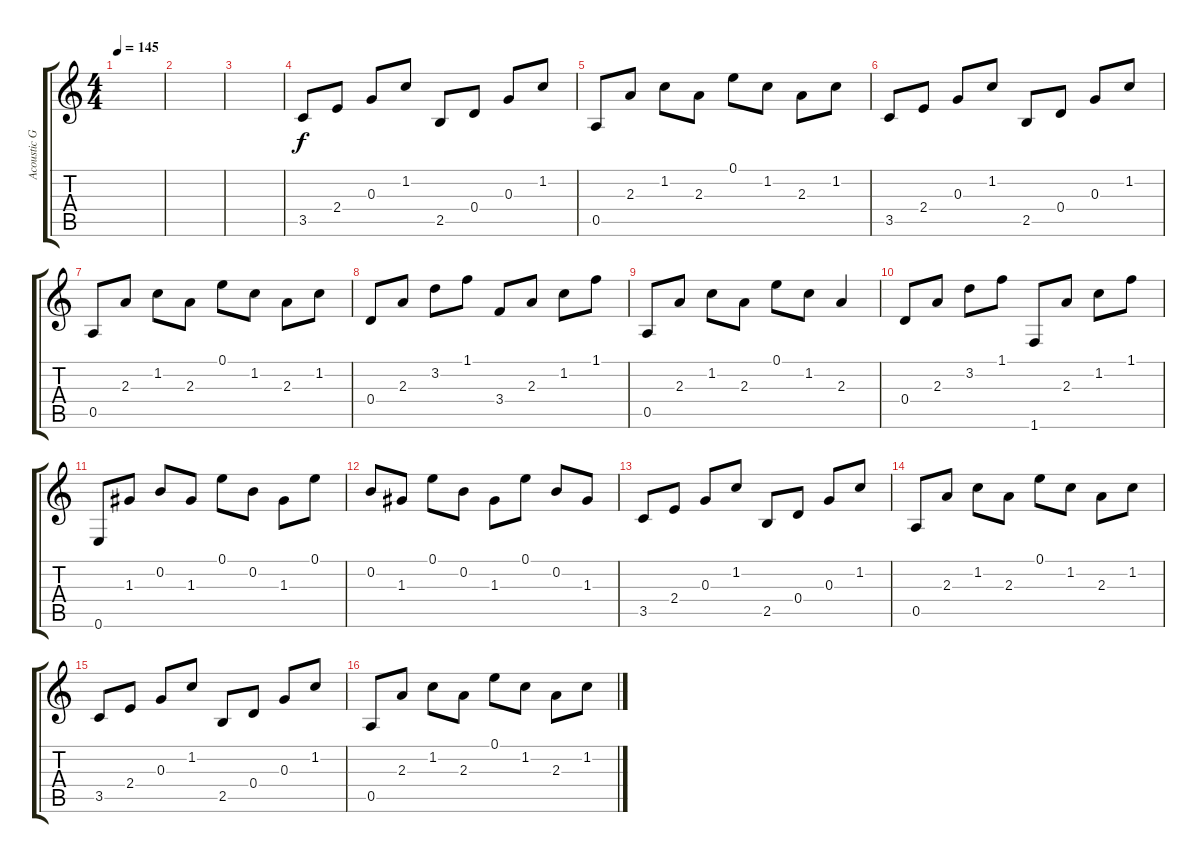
\track ("Acoustic Guitar" "Acoustic G") {instrument acousticguitarsteel}
\staff {score tabs}
\tuning (E4 B3 G3 D3 A2 E2) {hide}
\ts (4 4)
\tempo 145
\clef g2
\ks c
|
|
|
3.5.8 2.4.8 0.3.8 1.2.8 2.5.8 0.4.8 0.3.8 1.2.8 |
0.5.8 2.3.8 1.2.8 2.3.8 0.1.8 1.2.8 2.3.8 1.2.8 |
3.5.8 2.4.8 0.3.8 1.2.8 2.5.8 0.4.8 0.3.8 1.2.8 |
0.5.8 2.3.8 1.2.8 2.3.8 0.1.8 1.2.8 2.3.8 1.2.8 |
0.4.8 2.3.8 3.2.8 1.1.8 3.4.8 2.3.8 1.2.8 1.1.8 |
0.5.8 2.3.8 1.2.8 2.3.8 0.1.8 1.2.8 2.3.4 |
0.4.8 2.3.8 3.2.8 1.1.8 1.6.8 2.3.8 1.2.8 1.1.8 |
0.6.8 1.3.8 0.2.8 1.3.8 0.1.8 0.2.8 1.3.8 0.1.8 |
0.2.8 1.3.8 0.1.8 0.2.8 1.3.8 0.1.8 0.2.8 1.3.8 |
3.5.8 2.4.8 0.3.8 1.2.8 2.5.8 0.4.8 0.3.8 1.2.8 |
0.5.8 2.3.8 1.2.8 2.3.8 0.1.8 1.2.8 2.3.8 1.2.8 |
3.5.8 2.4.8 0.3.8 1.2.8 2.5.8 0.4.8 0.3.8 1.2.8 |
0.5.8 2.3.8 1.2.8 2.3.8 0.1.8 1.2.8 2.3.8 1.2.8
